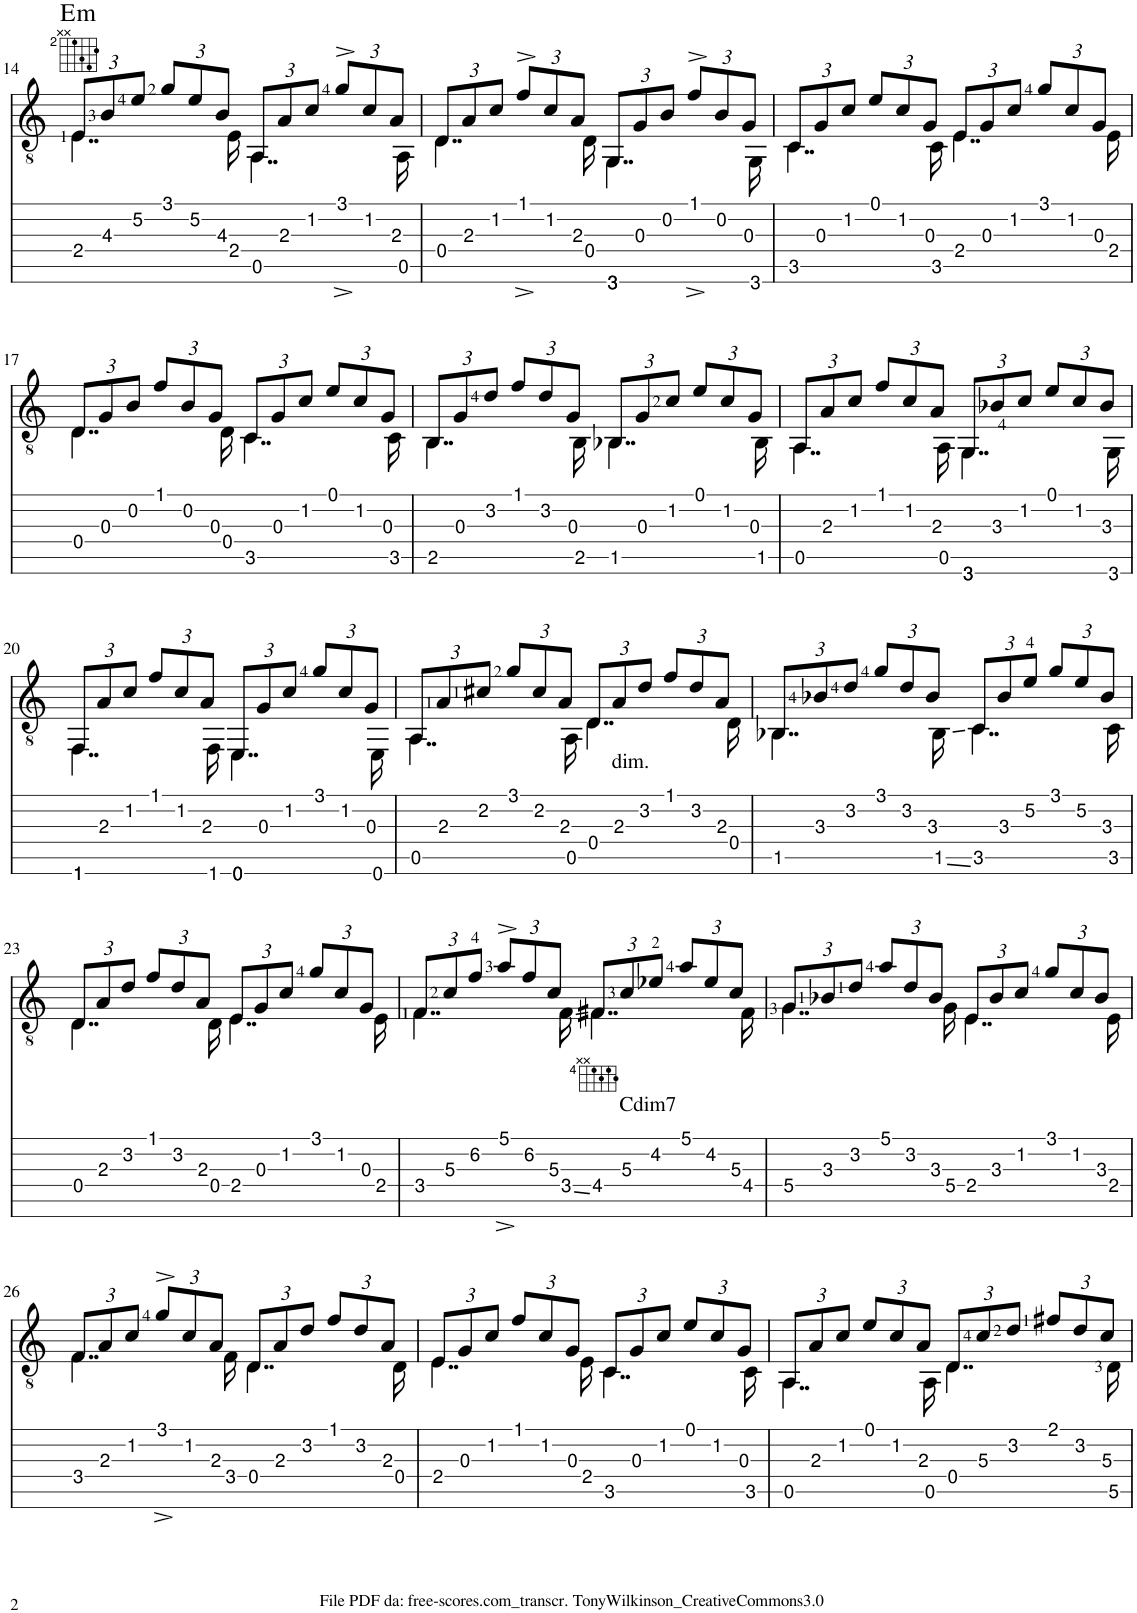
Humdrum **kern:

**kern	**kern	**harte
*part1	*part1	*part1
*staff2	*staff1	*
*I"Guitar	*	*
*I'Guit.	*	*
!!LO:PB:g=z
*	*clefGv2	*
*k[]	*k[]	*
*M4/4	*M4/4	*
*Xbrackettup	*Xbrackettup	*
=14	=14	=14
*^	*^	*
!	!	!	!	!LO:H:kt=m
12EL	4..E	12E/L	4..E\	E:min
12B	.	12B/	.	.
12eJ	.	12e/J	.	.
12gL	.	12g/L	.	.
12e	.	12e/	.	.
12BJ	.	12B/J	.	.
.	16E	.	16E\	.
12AAL	4..AA	12AA/L	4..AA\	.
12A	.	12A/	.	.
12cJ	.	12c/J	.	.
12g^L	.	12g^/L	.	.
12c	.	12c/	.	.
12AJ	.	12A/J	.	.
.	16AA	.	16AA\	.
=15	=15	=15	=15	=15
12DL	4..D	12D/L	4..D\	.
12A	.	12A/	.	.
12cJ	.	12c/J	.	.
12f^L	.	12f^/L	.	.
12c	.	12c/	.	.
12AJ	.	12A/J	.	.
.	16D	.	16D\	.
12GGL	4..GG	12GG/L	4..GG\	.
12G	.	12G/	.	.
12BJ	.	12B/J	.	.
12f^L	.	12f^/L	.	.
12B	.	12B/	.	.
12GJ	.	12G/J	.	.
.	16GG	.	16GG\	.
=16	=16	=16	=16	=16
12CL	4..C	12C/L	4..C\	.
12G	.	12G/	.	.
12cJ	.	12c/J	.	.
12eL	.	12e/L	.	.
12c	.	12c/	.	.
12GJ	.	12G/J	.	.
.	16C	.	16C\	.
12EL	4..E	12E/L	4..E\	.
12G	.	12G/	.	.
12cJ	.	12c/J	.	.
12gL	.	12g/L	.	.
12c	.	12c/	.	.
12GJ	.	12G/J	.	.
.	16E	.	16E\	.
!!LO:LB:g=z	!!
=17	=17	=17	=17	=17
12DL	4..D	12D/L	4..D\	.
12G	.	12G/	.	.
12BJ	.	12B/J	.	.
12fL	.	12f/L	.	.
12B	.	12B/	.	.
12GJ	.	12G/J	.	.
.	16D	.	16D\	.
12CL	4..C	12C/L	4..C\	.
12G	.	12G/	.	.
12cJ	.	12c/J	.	.
12eL	.	12e/L	.	.
12c	.	12c/	.	.
12GJ	.	12G/J	.	.
.	16C	.	16C\	.
=18	=18	=18	=18	=18
12BBL	4..BB	12BB/L	4..BB\	.
12G	.	12G/	.	.
12dJ	.	12d/J	.	.
12fL	.	12f/L	.	.
12d	.	12d/	.	.
12GJ	.	12G/J	.	.
.	16BB	.	16BB\	.
12BB-L	4..BB-	12BB-X/L	4..BB-\	.
12G	.	12G/	.	.
12cJ	.	12c/J	.	.
12eL	.	12e/L	.	.
12c	.	12c/	.	.
12GJ	.	12G/J	.	.
.	16BB-	.	16BB-\	.
=19	=19	=19	=19	=19
12AAL	4..AA	12AA/L	4..AA\	.
12A	.	12A/	.	.
12cJ	.	12c/J	.	.
12fL	.	12f/L	.	.
12c	.	12c/	.	.
12AJ	.	12A/J	.	.
.	16AA	.	16AA\	.
12GGL	4..GG	12GG/L	4..GG\	.
12B-	.	12B-X/	.	.
12cJ	.	12c/J	.	.
12eL	.	12e/L	.	.
12c	.	12c/	.	.
12B-J	.	12B-/J	.	.
.	16GG	.	16GG\	.
!!LO:LB:g=z	!!
=20	=20	=20	=20	=20
12FFL	4..FF	12FF/L	4..FF\	.
12A	.	12A/	.	.
12cJ	.	12c/J	.	.
12fL	.	12f/L	.	.
12c	.	12c/	.	.
12AJ	.	12A/J	.	.
.	16FF	.	16FF\	.
12EEL	4..EE	12EE/L	4..EE\	.
12G	.	12G/	.	.
12cJ	.	12c/J	.	.
12gL	.	12g/L	.	.
12c	.	12c/	.	.
12GJ	.	12G/J	.	.
.	16EE	.	16EE\	.
=21	=21	=21	=21	=21
12AAL	4..AA	12AA/L	4..AA\	.
12A	.	12A/	.	.
12c#J	.	12c#X/J	.	.
12gL	.	12g/L	.	.
12c#	.	12c#/	.	.
12AJ	.	12A/J	.	.
.	16AA	.	16AA\	.
12DL	4..D	12D/L	4..D\	.
!LO:TX:a:t=dim.	!	!	!	!
12A	.	12A/	.	.
12dJ	.	12d/J	.	.
12fL	.	12f/L	.	.
12d	.	12d/	.	.
12AJ	.	12A/J	.	.
.	16D	.	16D\	.
=22	=22	=22	=22	=22
12BB-L	4..BB-	12BB-X/L	4..BB-\	.
12B-	.	12B-X/	.	.
12dJ	.	12d/J	.	.
12gL	.	12g/L	.	.
12d	.	12d/	.	.
12B-J	.	12B-/J	.	.
.	16BB-	.	16BB-\	.
12CL	4..C	12C/L	4..C\	.
12B-	.	12B-/	.	.
12eJ	.	12e/J	.	.
12gL	.	12g/L	.	.
12e	.	12e/	.	.
12B-J	.	12B-/J	.	.
.	16C	.	16C\	.
!!LO:LB:g=z	!!
=23	=23	=23	=23	=23
12DL	4..D	12D/L	4..D\	.
12A	.	12A/	.	.
12dJ	.	12d/J	.	.
12fL	.	12f/L	.	.
12d	.	12d/	.	.
12AJ	.	12A/J	.	.
.	16D	.	16D\	.
12EL	4..E	12E/L	4..E\	.
12G	.	12G/	.	.
12cJ	.	12c/J	.	.
12gL	.	12g/L	.	.
12c	.	12c/	.	.
12GJ	.	12G/J	.	.
.	16E	.	16E\	.
=24	=24	=24	=24	=24
12FL	4..F	12F/L	4..F\	.
12c	.	12c/	.	.
12fJ	.	12f/J	.	.
12a^L	.	12a^/L	.	.
12f	.	12f/	.	.
12cJ	.	12c/J	.	.
.	16F	.	16F\	.
12F#L	4..F#	12F#X/L	4..F#\	.
!LO:TX:a:t=Cdim7	!	!	!	!
12c	.	12c/	.	.
12e-J	.	12e-X/J	.	.
12aL	.	12a/L	.	.
12e-	.	12e-/	.	.
12cJ	.	12c/J	.	.
.	16F#	.	16F#\	.
=25	=25	=25	=25	=25
12GL	4..G	12G/L	4..G\	.
12B-	.	12B-X/	.	.
12dJ	.	12d/J	.	.
12aL	.	12a/L	.	.
12d	.	12d/	.	.
12B-J	.	12B-/J	.	.
.	16G	.	16G\	.
12EL	4..E	12E/L	4..E\	.
12B-	.	12B-/	.	.
12cJ	.	12c/J	.	.
12gL	.	12g/L	.	.
12c	.	12c/	.	.
12B-J	.	12B-/J	.	.
.	16E	.	16E\	.
!!LO:LB:g=z	!!
=26	=26	=26	=26	=26
12FL	4..F	12F/L	4..F\	.
12A	.	12A/	.	.
12cJ	.	12c/J	.	.
12g^L	.	12g^/L	.	.
12c	.	12c/	.	.
12AJ	.	12A/J	.	.
.	16F	.	16F\	.
12DL	4..D	12D/L	4..D\	.
12A	.	12A/	.	.
12dJ	.	12d/J	.	.
12fL	.	12f/L	.	.
12d	.	12d/	.	.
12AJ	.	12A/J	.	.
.	16D	.	16D\	.
=27	=27	=27	=27	=27
12EL	4..E	12E/L	4..E\	.
12G	.	12G/	.	.
12cJ	.	12c/J	.	.
12fL	.	12f/L	.	.
12c	.	12c/	.	.
12GJ	.	12G/J	.	.
.	16E	.	16E\	.
12CL	4..C	12C/L	4..C\	.
12G	.	12G/	.	.
12cJ	.	12c/J	.	.
12eL	.	12e/L	.	.
12c	.	12c/	.	.
12GJ	.	12G/J	.	.
.	16C	.	16C\	.
=28	=28	=28	=28	=28
12AAL	4..AA	12AA/L	4..AA\	.
12A	.	12A/	.	.
12cJ	.	12c/J	.	.
12eL	.	12e/L	.	.
12c	.	12c/	.	.
12AJ	.	12A/J	.	.
.	16AA	.	16AA\	.
12DL	4..D	12D/L	4..D\	.
12c	.	12c/	.	.
12dJ	.	12d/J	.	.
12f#L	.	12f#X/L	.	.
12d	.	12d/	.	.
12cJ	.	12c/J	.	.
.	16D	.	16D\	.
*v	*v	*	*	*
*	*v	*v	*
=	=	=
*-	*-	*-
